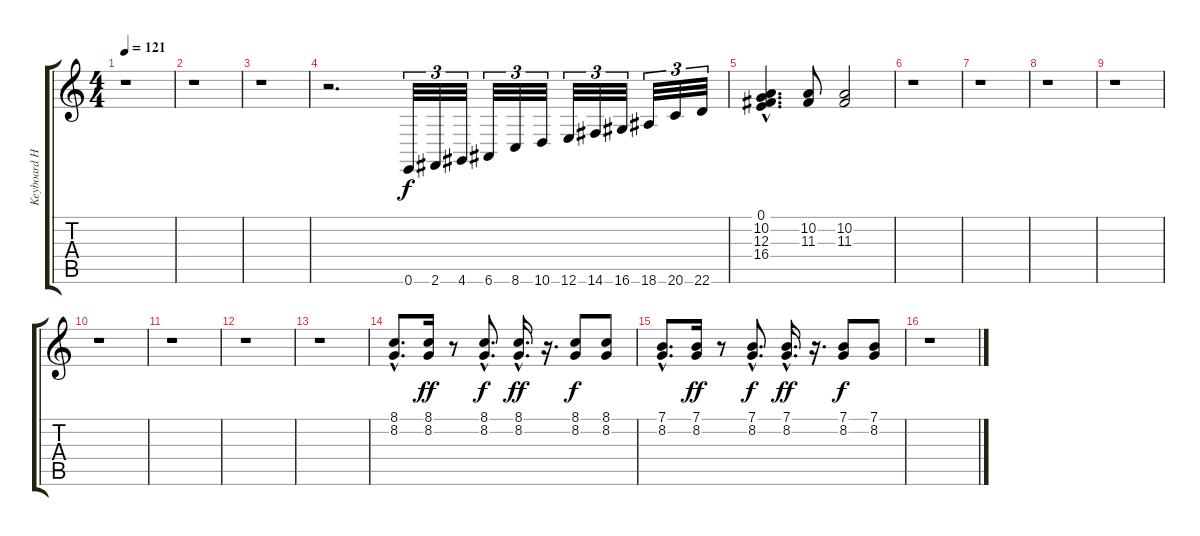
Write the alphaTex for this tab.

\track ("Keyboard Harmony" "Keyboard H") {instrument synthbrass1}
\staff {score tabs}
\tuning (E4 B3 G3 D3 A2 E2) {hide}
\ts (4 4)
\tempo 121
\clef g2
\ks c
r.1{dy f} |
r.1 |
r.1 |
r.2{d} 0.6.32{tu (3 2)} 2.6.32{tu (3 2)} 4.6.32{tu (3 2)} 6.6.32{tu (3 2)} 8.6.32{tu (3 2)} 10.6.32{tu (3 2)} 12.6.32{tu (3 2)} 14.6.32{tu (3 2)} 16.6.32{tu (3 2)} 18.6.32{tu (3 2)} 20.6.32{tu (3 2)} 22.6.32{tu (3 2)} |
(0.1 10.2{hac} 12.3{hac} 16.4).4{d} (10.2 11.3).8 (10.2 11.3).2 |
r.1 |
r.1 |
r.1 |
r.1 |
r.1 |
r.1 |
r.1 |
r.1 |
(8.1{hac} 8.2{hac}).8{d} (8.1 8.2).16{dy ff} r.8 (8.1{hac} 8.2{hac}).8{d dy f} (8.1{hac} 8.2{hac}).16{d dy ff} r.16{d} (8.1 8.2).8{dy f} (8.1 8.2).8 |
(7.1{hac} 8.2{hac}).8{d} (7.1 8.2).16{dy ff} r.8 (7.1{hac} 8.2{hac}).8{d dy f} (7.1{hac} 8.2{hac}).16{d dy ff} r.16{d} (7.1 8.2).8{dy f} (7.1 8.2).8 |
r.1
